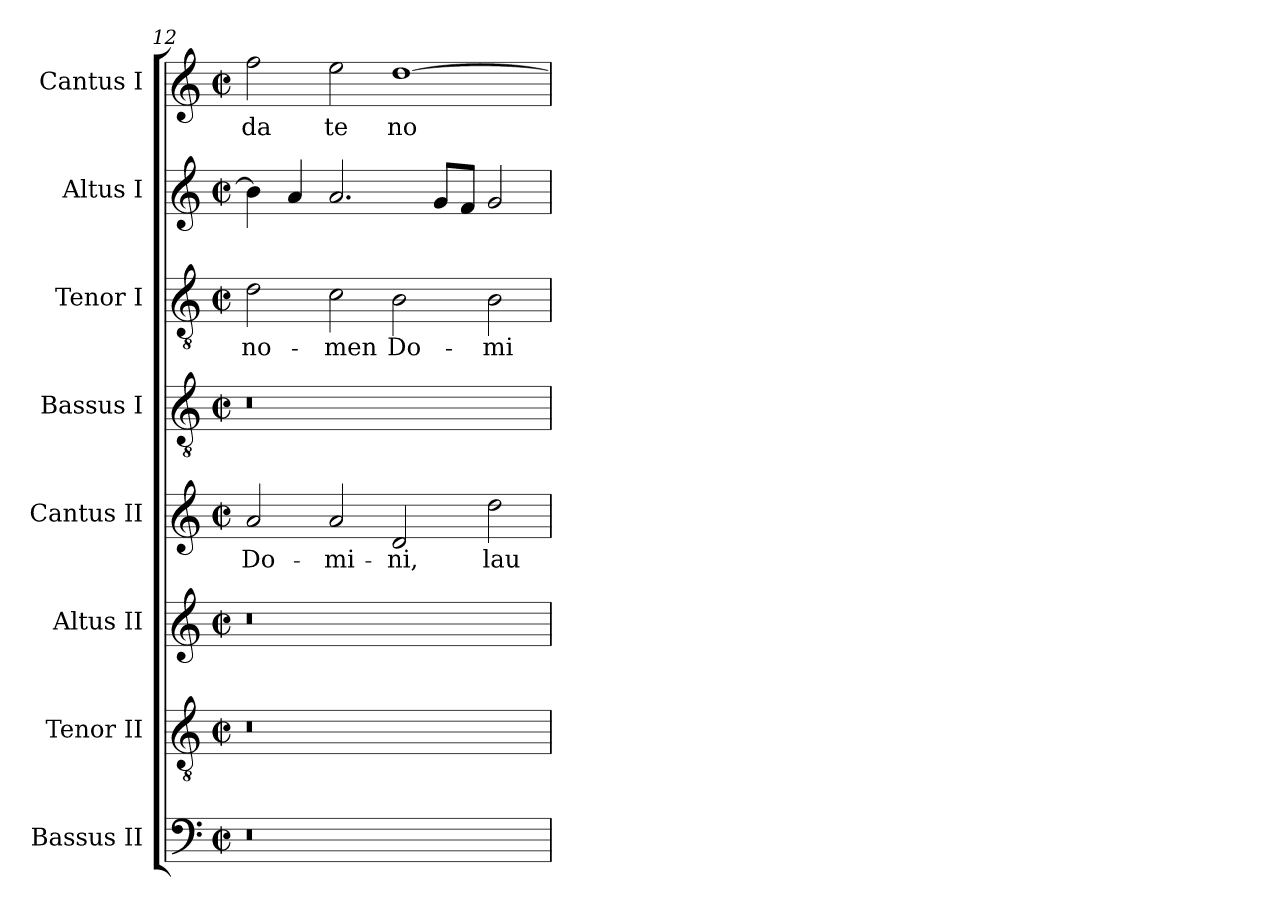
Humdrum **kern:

**kern	**kern	**kern	**kern	**text	**kern	**kern	**text	**kern	**kern	**text
*part8	*part7	*part6	*part5	*part5	*part4	*part3	*part3	*part2	*part1	*part1
*staff8	*staff7	*staff6	*staff5	*staff5	*staff4	*staff3	*staff3	*staff2	*staff1	*staff1
*I"Bassus II	*I"Tenor II	*I"Altus II	*I"Cantus II	*	*I"Bassus I	*I"Tenor I	*	*I"Altus I	*I"Cantus I	*
*clefF4	*clefGv2	*clefG2	*clefG2	*	*clefGv2	*clefGv2	*	*clefG2	*clefG2	*
*M2/2	*M2/2	*M2/2	*M2/2	*	*M2/2	*M2/2	*	*M2/2	*M2/2	*
*met(c|)	*met(c|)	*met(c|)	*met(c|)	*	*met(c|)	*met(c|)	*	*met(c|)	*met(c|)	*
=12	=12	=12	=12	=12	=12	=12	=12	=12	=12	=12
!	!	!	!	!LO:LY:b:cj	!	!	!LO:LY:b:cj	!	!	!LO:LY:b:cj
0r	0r	0r	2a/	Do-	0r	2d\	no-	4b\]	2ff\	da
.	.	.	.	.	.	.	.	4a/	.	.
!	!	!	!	!LO:LY:b:cj	!	!	!LO:LY:b:cj	!	!	!LO:LY:b:cj
.	.	.	2a/	-mi-	.	2c\	-men	2.a/	2ee\	te
!	!	!	!	!LO:LY:b:cj	!	!	!LO:LY:b:cj	!	!	!LO:LY:b:cj
.	.	.	2d/	-ni,	.	2B\	Do-	.	[>1dd	no
.	.	.	.	.	.	.	.	8g/L	.	.
.	.	.	.	.	.	.	.	8f/J	.	.
!	!	!	!	!LO:LY:b:cj	!	!	!LO:LY:b:cj	!	!	!
.	.	.	2dd\	lau-	.	2B\	-mi-	2g/	.	.
=	=	=	=	=	=	=	=	=	=	=
*-	*-	*-	*-	*-	*-	*-	*-	*-	*-	*-
